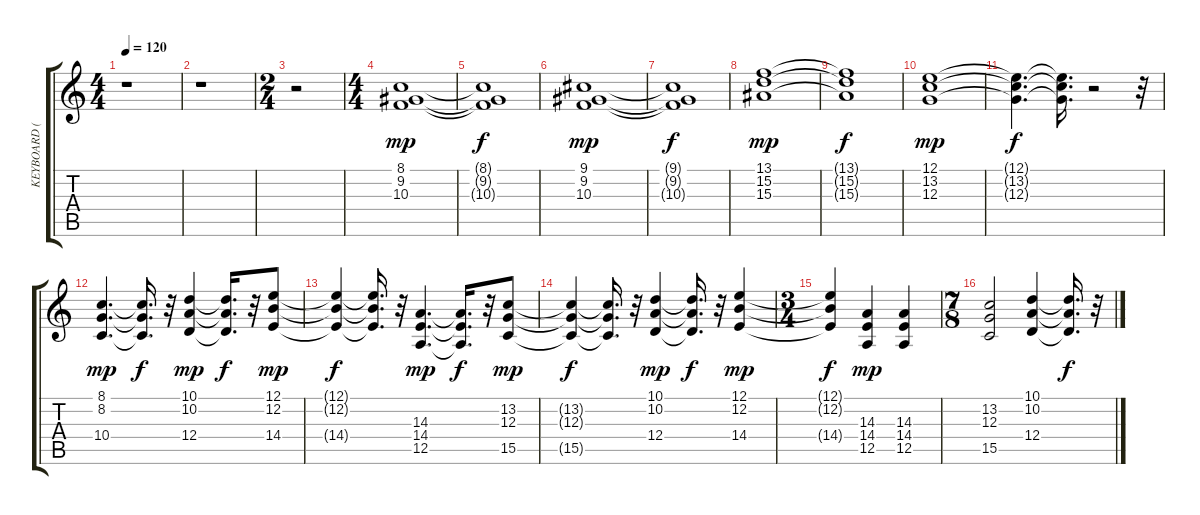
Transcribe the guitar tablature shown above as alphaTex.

\track ("KEYBOARD (STRINGS" "KEYBOARD (") {instrument stringensemble1}
\staff {score tabs}
\tuning (E4 B3 G3 D3 A2 E2) {hide}
\ts (4 4)
\tempo 120
\clef g2
\ks c
r.1{dy f} |
r.1 |
\ts (2 4)
r.2 |
\ts (4 4)
(8.1 9.2 10.3).1{dy mp volume 13 balance 13 instrument stringensemble1} |
(8.1{t} 9.2{t} 10.3{t}).1{dy f} |
(9.1 9.2 10.3).1{dy mp} |
(9.1{t} 9.2{t} 10.3{t}).1{dy f} |
(13.1 15.2 15.3).1{dy mp} |
(13.1{t} 15.2{t} 15.3{t}).1{dy f} |
(12.1 13.2 12.3).1{dy mp} |
(12.1{t} 13.2{t} 12.3{t}).4{d dy f} (12.1{t} 13.2{t} 12.3{t}).16{d} r.2 r.32 |
(8.1 8.2 10.4).4{d dy mp balance 8} (8.1{t} 8.2{t} 10.4{t}).16{d dy f} r.32 (10.1 10.2 12.4).4{dy mp} (10.1{t} 10.2{t} 12.4{t}).16{d dy f} r.32 (12.1 12.2 14.4).8{dy mp} |
(12.1{t} 12.2{t} 14.4{t}).4{dy f} (12.1{t} 12.2{t} 14.4{t}).16{d} r.32 (14.3 14.4 12.5).4{d dy mp} (14.3{t} 14.4{t} 12.5{t}).16{d dy f} r.32 (13.2 12.3 15.5).8{dy mp} |
(13.2{t} 12.3{t} 15.5{t}).4{dy f} (13.2{t} 12.3{t} 15.5{t}).16{d} r.32 (10.1 10.2 12.4).4{dy mp} (10.1{t} 10.2{t} 12.4{t}).16{d dy f} r.32 (12.1 12.2 14.4).4{dy mp} |
\ts (3 4)
(12.1{t} 12.2{t} 14.4{t}).4{dy f} (14.3 14.4 12.5).4{dy mp} (14.3 14.4 12.5).4 |
\ts (7 8)
(13.2 12.3 15.5).2 (10.1 10.2 12.4).4 (10.1{t} 10.2{t} 12.4{t}).16{d dy f} r.32
